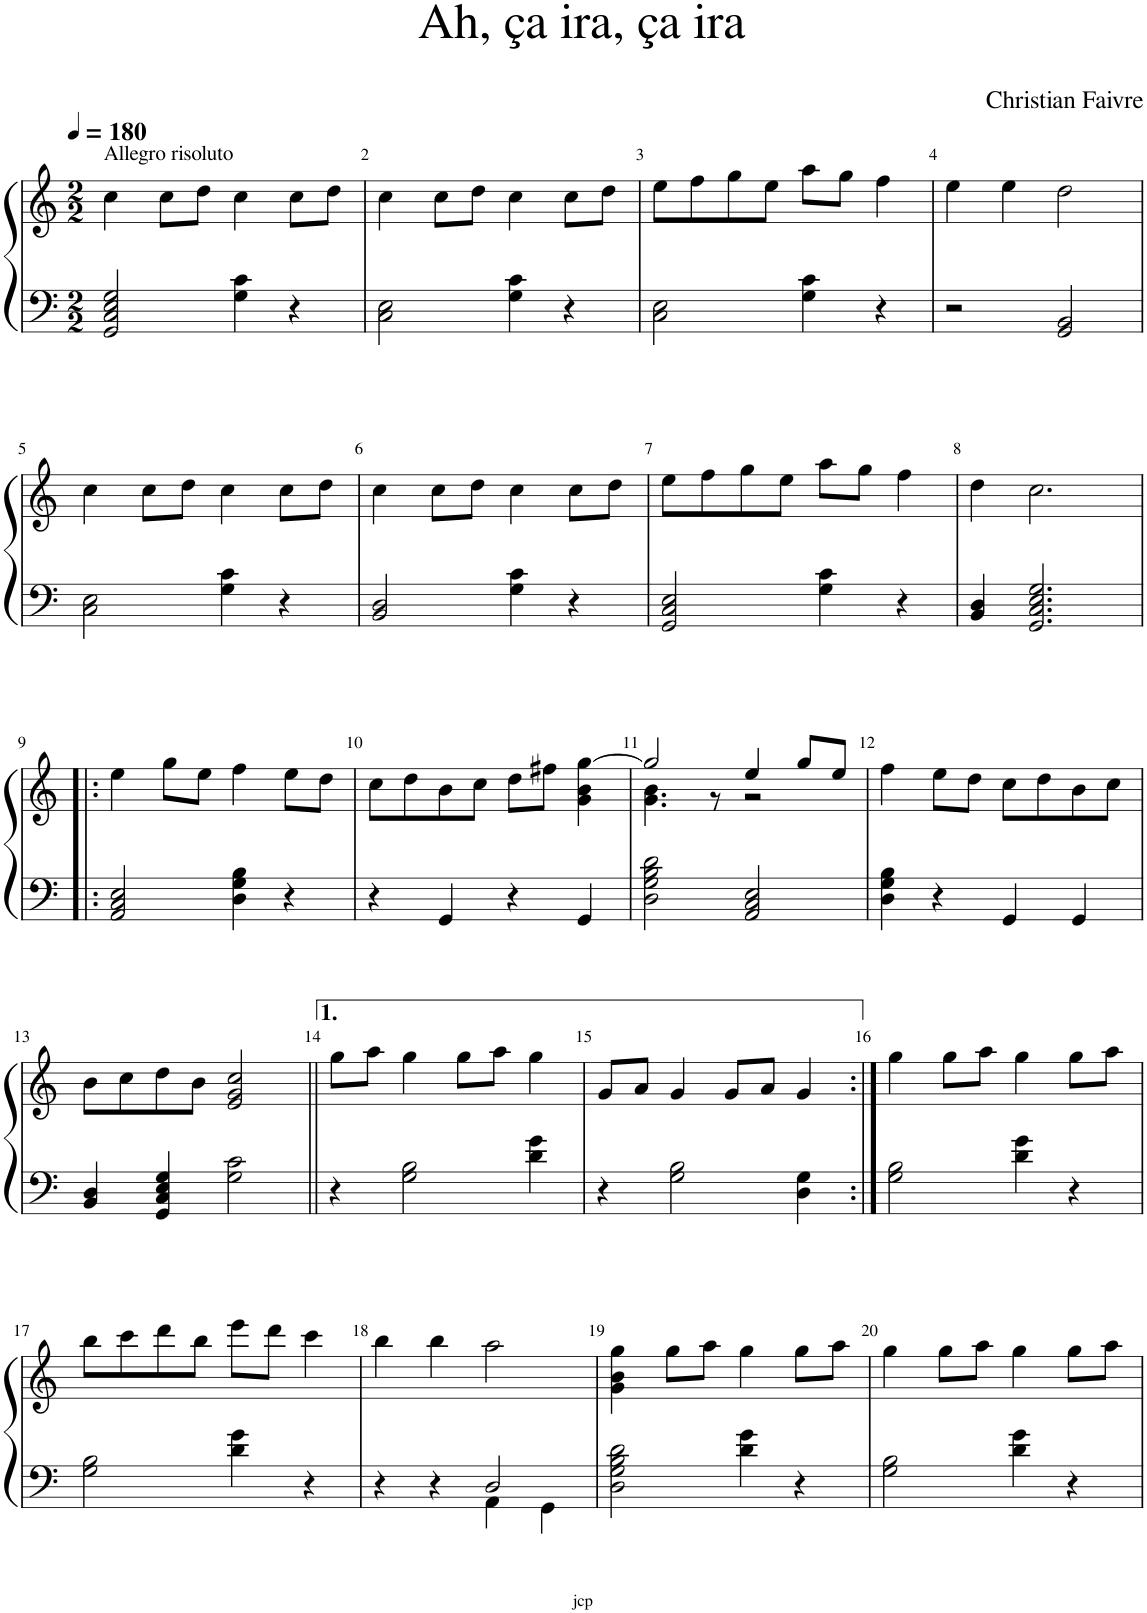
**kern	**kern
*part1	*part1
*staff2	*staff1
*I"Piano	*
*I'Pno.	*
*clefF4	*clefG2
*k[]	*k[]
*M2/2	*M2/2
*MM180	*MM180
=1	=1
!	!LO:TX:a:t=Allegro risoluto
2GG/ 2C/ 2E/ 2G/	4cc\
.	8cc\L
.	8dd\J
4G\ 4c\	4cc\
4r	8cc\L
.	8dd\J
=2	=2
2C\ 2E\	4cc\
.	8cc\L
.	8dd\J
4G\ 4c\	4cc\
4r	8cc\L
.	8dd\J
=3	=3
2C\ 2E\	8ee\L
.	8ff\
.	8gg\
.	8ee\J
4G\ 4c\	8aa\L
.	8gg\J
4r	4ff\
=4	=4
2r	4ee\
.	4ee\
2GG/ 2BB/	2dd\
!!LO:LB:g=z
=5	=5
2C\ 2E\	4cc\
.	8cc\L
.	8dd\J
4G\ 4c\	4cc\
4r	8cc\L
.	8dd\J
=6	=6
2BB/ 2D/	4cc\
.	8cc\L
.	8dd\J
4G\ 4c\	4cc\
4r	8cc\L
.	8dd\J
=7	=7
2GG/ 2C/ 2E/	8ee\L
.	8ff\
.	8gg\
.	8ee\J
4G\ 4c\	8aa\L
.	8gg\J
4r	4ff\
=8	=8
4BB/ 4D/	4dd\
2.GG/ 2.C/ 2.E/ 2.G/	2.cc\
!!LO:LB:g=z
=9!|:	=9!|:
2AA/ 2C/ 2E/	4ee\
.	8gg\L
.	8ee\J
4D\ 4G\ 4B\	4ff\
4r	8ee\L
.	8dd\J
=10	=10
4r	8cc\L
.	8dd\
4GG/	8b\
.	8cc\J
4r	8dd\L
.	8ff#X\J
4GG/	4g\ 4b\ [4gg\
=11	=11
*	*^
2D\ 2G\ 2B\ 2d\	2gg/]	4.g\ 4.b\
.	.	8r
2AA/ 2C/ 2E/	4ee/	2r
.	8gg/L	.
.	8ee/J	.
*	*v	*v
=12	=12
4D\ 4G\ 4B\	4ff\
4r	8ee\L
.	8dd\J
4GG/	8cc\L
.	8dd\
4GG/	8b\
.	8cc\J
!!LO:LB:g=z
=13	=13
4BB/ 4D/	8b\L
.	8cc\
4GG/ 4C/ 4E/ 4G/	8dd\
.	8b\J
2G\ 2c\	2e/ 2g/ 2cc/
=14||	=14||
4r	8gg\L
.	8aa\J
2G\ 2B\	4gg\
.	8gg\L
.	8aa\J
4d\ 4g\	4gg\
=15	=15
4r	8g/L
.	8a/J
2G\ 2B\	4g/
.	8g/L
.	8a/J
4D\ 4G\	4g/
=16:|!	=16:|!
2G\ 2B\	4gg\
.	8gg\L
.	8aa\J
4d\ 4g\	4gg\
4r	8gg\L
.	8aa\J
!!LO:LB:g=z
=17	=17
2G\ 2B\	8bb\L
.	8ccc\
.	8ddd\
.	8bb\J
4d\ 4g\	8eee\L
.	8ddd\J
4r	4ccc\
=18	=18
*^	*
4r	2ryy	4bb\
4r	.	4bb\
2D/	4AA\	2aa\
.	4GG\	.
*v	*v	*
=19	=19
2D\ 2G\ 2B\ 2d\	4g\ 4b\ 4gg\
.	8gg\L
.	8aa\J
4d\ 4g\	4gg\
4r	8gg\L
.	8aa\J
=20	=20
2G\ 2B\	4gg\
.	8gg\L
.	8aa\J
4d\ 4g\	4gg\
4r	8gg\L
.	8aa\J
=	=
*-	*-
